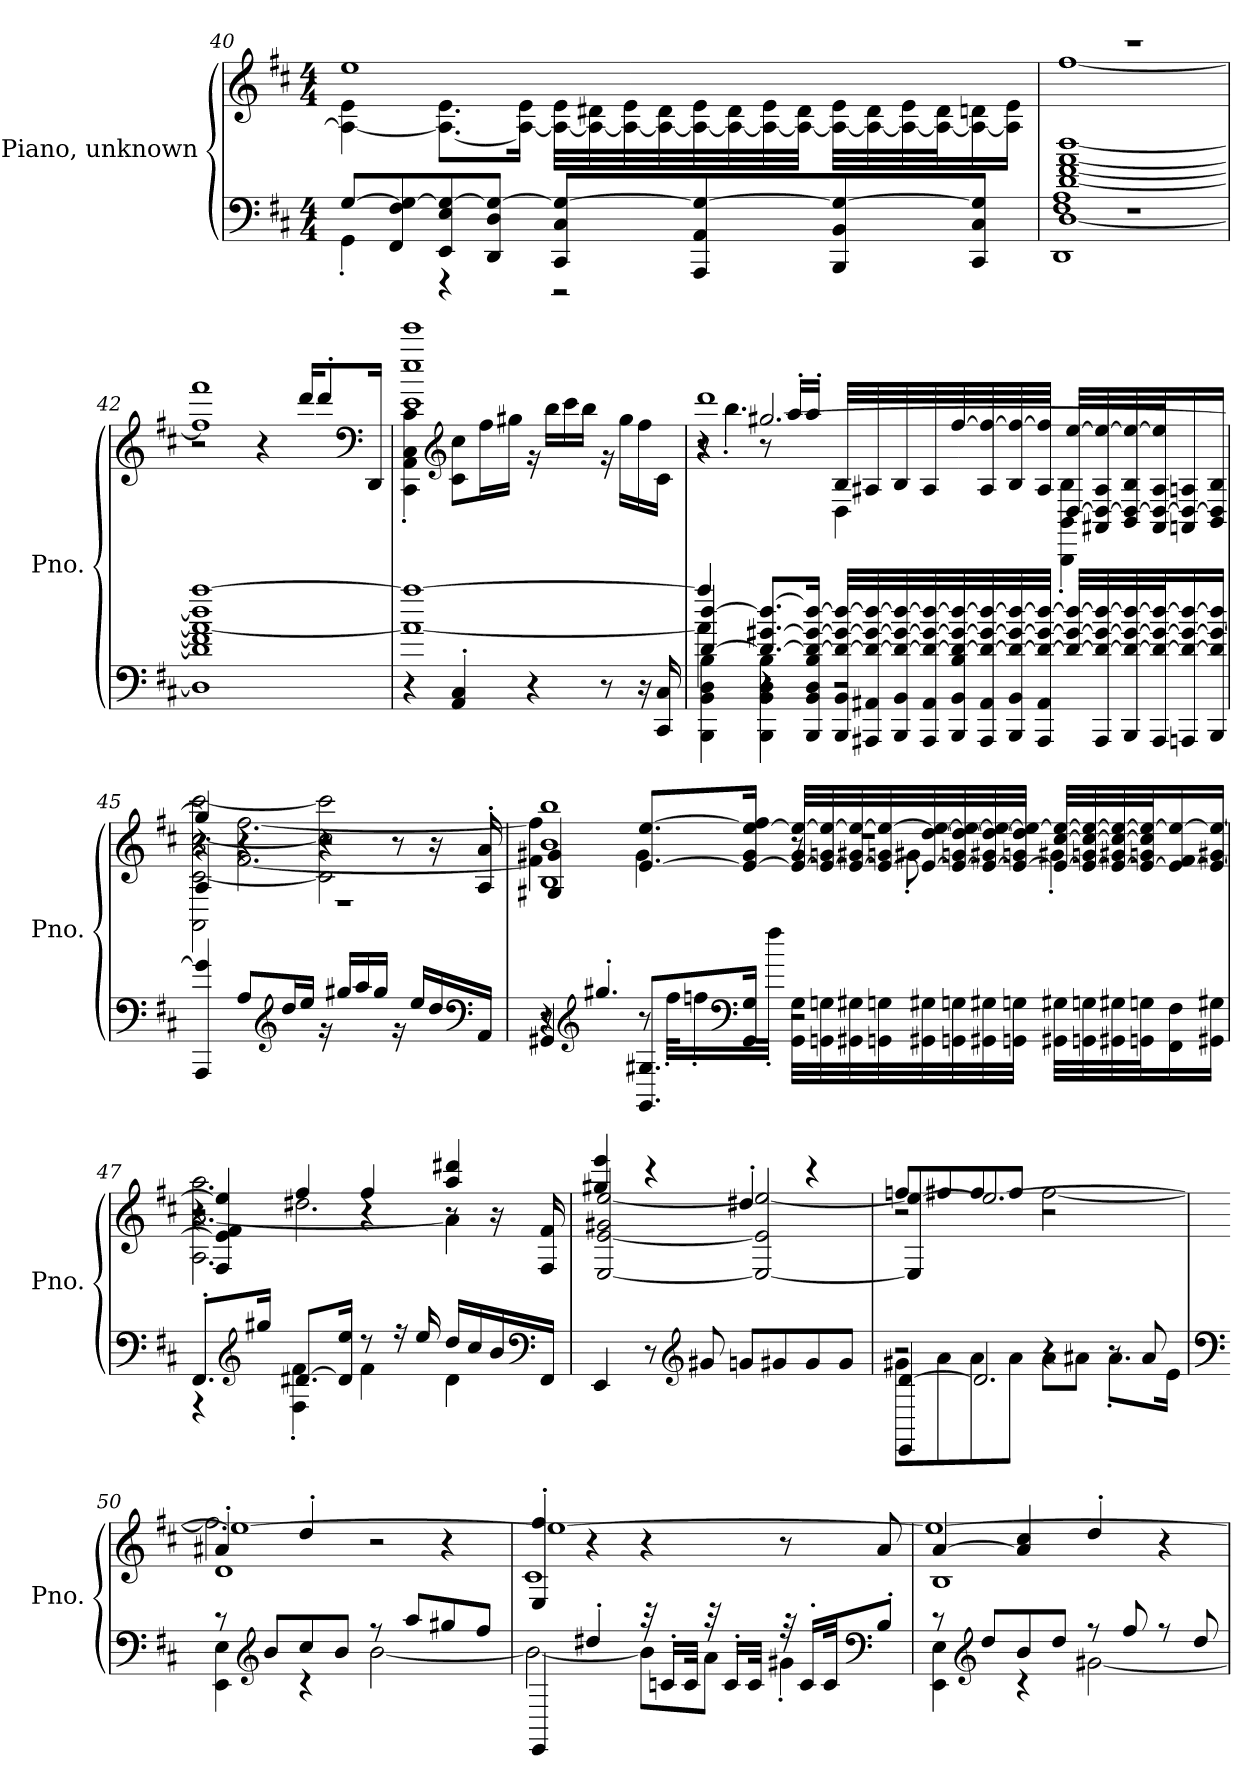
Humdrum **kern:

**kern	**kern
*part1	*part1
*staff2	*staff1
*I"Piano, unknown	*
*I'Pno.	*
*clefF4	*clefG2
*k[f#c#]	*k[f#c#]
*M4/4	*M4/4
=40	=40
*^	*^
[8G/L	4GG'\	1ee	4A\_ 4e\
8FF#/ 8F#/ 8G/_	.	.	.
8EE/ 8E/ 8G/_	4r	.	8.A\_ 8.e\L
8DD/ 8D/ 8G/_J	.	.	.
.	.	.	16A\_ 16e\Jk
8CC#/ 8C#/ 8G/_L	2r	.	32A\_ 32e\LLL
.	.	.	32A\_ 32d#X\
.	.	.	32A\_ 32e\
.	.	.	32A\_ 32d#\
8AAA/ 8AA/ 8G/_	.	.	32A\_ 32e\
.	.	.	32A\_ 32d#\
.	.	.	32A\_ 32e\
.	.	.	32A\_ 32d#\JJJ
8BBB/ 8BB/ 8G/_	.	.	32A\_ 32e\LLL
.	.	.	32A\_ 32d#\
.	.	.	32A\_ 32e\
.	.	.	32A\_ 32d#\J
8CC#/ 8C#/ 8G/]J	.	.	16A\_ 16dn\
.	.	.	16A\] 16e\JJ
!!LO:PB:g=z	!!
=41	=41	=41	=41
*	*^	*	*
1r	[1D [1d [1f# [1a [1dd	1DD 1F# 1A	1r	[1ff#
*	*v	*v	*	*
=42	=42	=42	=42
*	*	*	*^
[1aa	1D] 1d] 1f#] 1a_ 1dd]	1fff#	1ff#]	2r
.	.	.	.	4r
.	.	.	.	16ddd/KL
.	.	.	.	8ddd'/
*	*	*clefF4	*	*
.	.	.	.	16DD/Jk
*	*	*	*v	*v
=43	=43	=43	=43
*	*^	*	*
1aa_	1a_	4r	1e 1ee 1eee	4CC#\' 4AA\' 4C#\' 4c#\'
*	*	*	*clefG2	*
.	.	4AA/' 4C#/'	.	8c#\ 8cc#\L
.	.	.	.	16ff#\L
.	.	.	.	16gg#X\JJ
.	.	4r	.	16r
.	.	.	.	16bb\LL
.	.	.	.	16ccc#\
.	.	.	.	16bb\JJ
.	.	8r	.	16r
.	.	.	.	16gg#\LL
.	.	16r	.	16ff#\
.	.	16CC#/ 16C#/	.	16c#\JJ
!!LO:LB:g=z
=44	=44	=44	=44	=44
*	*	*^	*^	*^
4aa/]	4a\]	[4d/ [4dd/	4BBB\ 4BB\ 4D\ 4B\	4r	1ddd	4r	8r
.	.	.	.	.	.	.	4.bb'\
4r	4r	8.d/_ [8.g#X/ 8.dd/_L	4BBB\ 4BB\ 4D\ 4B\	[2.gg#X/	.	8r	.
.	.	.	.	.	.	16aa'/LL	.
.	.	16BBB/ 16BB/ 16D/ 16B/ 16d/_ 16g#/_ 16dd/_Jk	.	.	.	16aa'/JJ	.
2r	2r	32BBB/ 32BB/ 32d/_ 32g#/_ 32dd/_LLL	2r	.	.	32B/LLL	4D\
.	.	32AAA#X/ 32AA#X/ 32d/_ 32g#/_ 32dd/_	.	.	.	32A#X/	.
.	.	32BBB/ 32BB/ 32d/_ 32g#/_ 32dd/_	.	.	.	32B/	.
.	.	32AAA#/ 32AA#/ 32d/_ 32g#/_ 32dd/_	.	.	.	32A#/	.
.	.	32BBB/ 32BB/ 32B/ 32d/_ 32g#/_ 32dd/_	.	.	.	[32ff#/	.
.	.	32AAA#/ 32AA#/ 32d/_ 32g#/_ 32dd/_	.	.	.	32A#/ 32ff#/_	.
.	.	32BBB/ 32BB/ 32d/_ 32g#/_ 32dd/_	.	.	.	32B/ 32ff#/_	.
.	.	32AAA#/ 32AA#/ 32d/_ 32g#/_ 32dd/_JJJ	.	.	.	32A#/ 32ff#/]JJJ	.
.	.	32d/_ 32g#/_ 32dd/_LLL	.	.	.	[32D/ [32ee/LLL	4BBB\' 4BB\' 4B\'
.	.	32AAA#/ 32d/_ 32g#/_ 32dd/_	.	.	.	32AA#X/ 32D/_ 32A#/ 32ee/_	.
.	.	32BBB/ 32d/_ 32g#/_ 32dd/_	.	.	.	32BB/ 32D/_ 32B/ 32ee/_	.
.	.	32AAA#/ 32d/_ 32g#/_ 32dd/_J	.	.	.	32AA#/ 32D/_ 32A#/ 32ee/]J	.
.	.	16AAAn/ 16d/_ 16g#/_ 16dd/_	.	.	.	16AAn/ 16D/_ 16An/	.
.	.	16BBB/ 16d/] 16g#/_ 16dd/]JJ	.	.	.	16BB/ 16D/] 16B/JJ	.
*	*v	*v	*v	*	*	*	*
!!LO:LB:g=z	!!	!!	!!
=45	=45	=45	=45	=45	=45
1r	4AAA/ 4g#/]	4gg#/]	2AA\ [2c#\ 2a\ [2cc#\ [2ccc#\	4A'/	4r
.	8A/L	4r	.	4r	[2.f#\ [2.ff#\
*clefG2	*	*	*	*	*
.	16dd/L	.	.	.	.
.	16ee/JJ	.	.	.	.
.	16r	2r	2c#\] 2cc#\] 2ccc#\]	4r	.
.	16gg#X/LL	.	.	.	.
.	16aa/	.	.	.	.
.	16gg#/JJ	.	.	.	.
.	16r	.	.	8r	.
.	16ee/LL	.	.	.	.
.	16dd/	.	.	16r	.
*clefF4	*	*	*	*	*
.	16AA/JJ	.	.	16A/' 16a/'	.
!!LO:LB:g=z	!!	!!	!!
=46	=46	=46	=46	=46	=46
*	*^	*	*	*	*
8r	4r	4GG#X/	1r	1B 1b 1bb	4G#X/ 4g#X/	4f#\] 4ff#\]
*clefG2	*	*	*	*	*	*
4.gg#X'/	.	.	.	.	.	.
.	8r	8.GG#/ 8.G#X/L	.	.	[8.e/ [8.ee/L	4g#\
.	32ff#'\KLL	.	.	.	.	.
.	16ffn'\	.	.	.	.	.
*clefF4	*	*	*	*	*	*
.	.	16GG#/ 16G#/Jk	.	.	16e/_ 16g#/ 16ee/_ 16ff#/Jk	.
.	32ff'\JJk	.	.	.	.	.
2r	32GG#\ 32G#\LLL	2r	.	.	32e/_ 32g#/ 32ee/_LLL	8r
.	32GGn\ 32Gn\	.	.	.	32e/_ 32gn/ 32ee/_	.
.	32GG#X\ 32G#X\	.	.	.	32e/_ 32g#X/ 32ee/_	.
.	32GGn\ 32Gn\	.	.	.	32e/_ 32gn/ 32ee/_	.
.	32GG#X\ 32G#X\	.	.	.	32e/_ [32dd/ 32ee/_	8g#X'\
.	32GGn\ 32Gn\	.	.	.	32e/_ 32gn/ 32dd/_ 32ee/_	.
.	32GG#X\ 32G#X\	.	.	.	32e/_ 32g#X/ 32dd/_ 32ee/_	.
.	32GGn\ 32Gn\JJJ	.	.	.	32e/_ 32gn/ 32dd/] 32ee/_JJJ	.
.	32GG#X\ 32G#X\LLL	.	.	.	32e/_ [32cc#/ 32ee/_LLL	4g#X'\
.	32GGn\ 32Gn\	.	.	.	32e/_ 32gn/ 32cc#/_ 32ee/_	.
.	32GG#X\ 32G#X\	.	.	.	32e/_ 32g#X/ 32cc#/_ 32ee/_	.
.	32GGn\ 32Gn\J	.	.	.	32e/_ 32gn/ 32cc#/] 32ee/_J	.
.	16FF#\ 16F#\	.	.	.	16e/_ 16f#/ 16ee/_	.
.	16GG#X\ 16G#X\JJ	.	.	.	16e/_ 16g#X/ 16ee/_JJ	.
*	*v	*v	*	*	*	*
!!LO:LB:g=z	!!	!!	!!
=47	=47	=47	=47	=47	=47
8.FF#'/L	4r	2r	2.A\ [2.a\ 2.aa\	4F#/ 4e/] 4f#/ 4ee/]	4r
*clefG2	*	*	*	*	*
16gg#X/Jk	.	.	.	.	.
[8.d#X/L	4F#\' 4f#\'	.	.	4ff#/	2.dd#X\
16d#/] 16ee/Jk	.	.	.	.	.
8r	4f#\	4r	.	4ff#/	.
16r	.	.	.	.	.
16ee/	.	.	.	.	.
16dd/LL	4d#\	4aa/ 4ddd#X/	4a\]	8r	.
16cc#/	.	.	.	.	.
16b/	.	.	.	16r	.
*clefF4	*	*	*	*	*
16FF#/JJ	.	.	.	16F#/ 16f#/	.
*v	*v	*	*	*	*
*	*	*v	*v	*v
=48	=48	=48
4EE/	4gg#X/ 4eee/	[2E/ [2e/ 2g#X/ [2ee/
8r	4r	.
*clefG2	*	*
8g#X/	.	.
8gn/L	4dd#X'/	2E/_ 2e/] 2ee/_
8g#X/	.	.
8g#/	4r	.
8g#/J	.	.
!!LO:LB:g=z
=49	=49	=49
*^	*	*^
*	*^	*	*	*
2r	8g#X\L	4EE/ [4d/	8ffn/L	2r	4E/] 4ee/_
.	8a\	.	8ff#X/	.	.
.	8a\	2.d/]	8ff#/	.	2.ee/_
.	8a\J	.	8ff#/J	.	.
4r	8a\L	.	2r	[2ff#\	.
.	8a#X\J	.	.	.	.
8r	8.a#'\L	.	.	.	.
8a#/	.	.	.	.	.
.	16e\Jk	.	.	.	.
*v	*v	*v	*	*	*
*	*v	*v	*v
=50	=50
*clefF4	*
*^	*^
*	*	*	*^
*	*	*	*	*^
8r	4EE\ 4E\	4a#X'/	2.ff#\]	1ee_	1d
*clefG2	*	*	*	*	*
8b/L	.	.	.	.	.
8cc#/	4r	4dd'/	.	.	.
8b/J	.	.	.	.	.
8r	[2b\	2r	.	.	.
8aa/L	.	.	.	.	.
8gg#X/	.	.	4r	.	.
8ff#/J	.	.	.	.	.
*	*	*	*	*v	*v
!!LO:PB:g=z
=51	=51	=51	=51	=51
4EE/	2b\_	4E/' 4ff#/'	1c#	1ee_
4dd#X'/	.	4r	.	.
32r	8b\L]	4r	.	.
16cn'/LL	.	.	.	.
32c/JJk	.	.	.	.
32r	8a\J	.	.	.
16c'/LL	.	.	.	.
32c/JJk	.	.	.	.
32r	4g#X'\	8r	.	.
16c'/LL	.	.	.	.
32c/JK	.	.	.	.
*clefF4	*	*	*	*
8B'/J	.	8a/	.	.
=52	=52	=52	=52	=52
8r	4EE\ 4E\	[4a/	1B	1ee_
*clefG2	*	*	*	*
8dd/L	.	.	.	.
8b/	4r	4a/] 4cc#/	.	.
8dd/J	.	.	.	.
8r	[2g#X\	4dd'/	.	.
8ff#/	.	.	.	.
8r	.	4r	.	.
8dd/	.	.	.	.
*v	*v	*	*	*
*	*v	*v	*v
=	=
*-	*-
